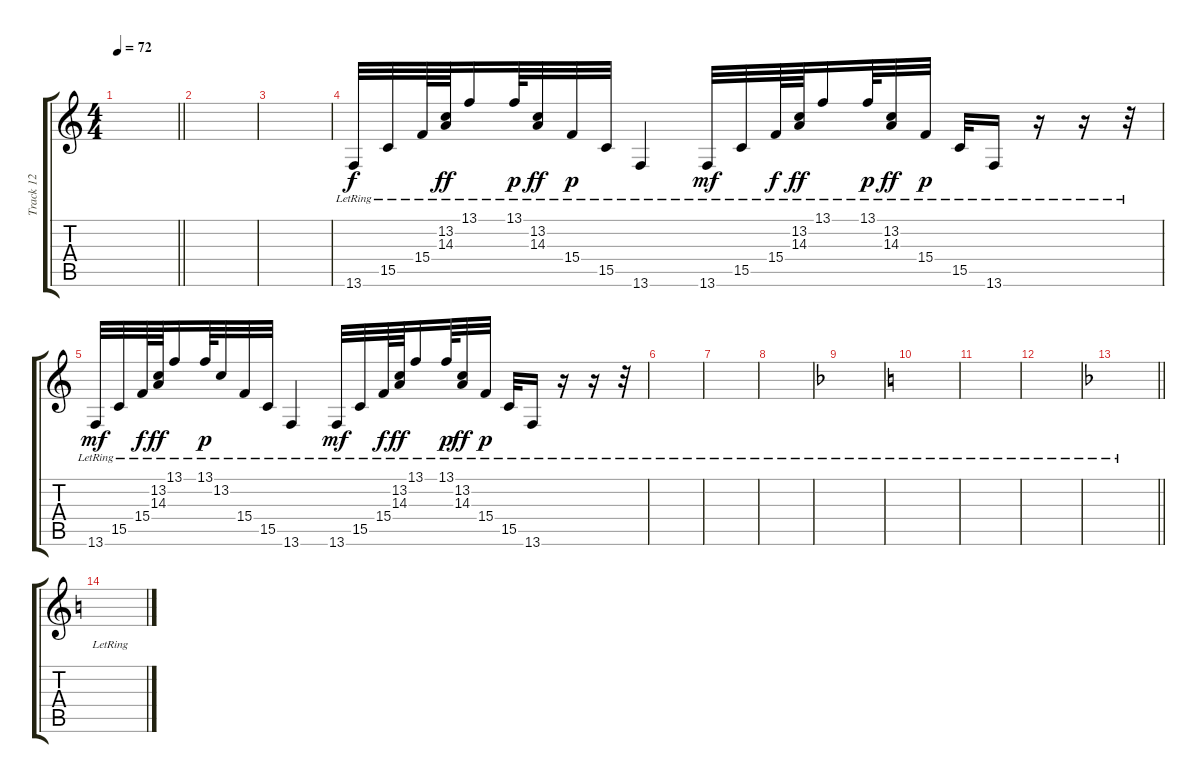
\track ("Track 12" "Track 12") {instrument orchestralharp}
\staff {score tabs}
\tuning (E4 B3 G3 D3 A2 E2) {hide}
\ts (4 4)
\tempo 72
\clef g2
\barLineRight lightlight
\ks c
|
|
|
13.6{lr}.32 15.5{lr}.32 15.4{lr}.64{dy f} (13.2{lr} 14.3).64{dy ff} 13.1{lr}.16 13.1{lr}.64{dy p} (13.2{lr} 14.3).32{dy ff} 15.4{lr}.32{dy p} 15.5{lr}.32 13.6{lr}.4 13.6{lr}.32{dy mf} 15.5{lr}.32 15.4{lr}.64{dy f} (13.2{lr} 14.3).64{dy ff} 13.1{lr}.16 13.1{lr}.64{dy p} (13.2{lr} 14.3).32{dy ff} 15.4{lr}.32{dy p} 15.5{lr}.32 13.6{lr}.16 r.16 r.16 r.32 |
13.6{lr}.32{dy mf} 15.5{lr}.32 15.4{lr}.64{dy f} (13.2{lr} 14.3).64{dy ff} 13.1{lr}.16 13.1{lr}.64{dy p} 13.2{lr}.32 15.4{lr}.32 15.5{lr}.32 13.6{lr}.4 13.6{lr}.32{dy mf} 15.5{lr}.32 15.4{lr}.64{dy f} (13.2{lr} 14.3).64{dy ff} 13.1{lr}.16 13.1{lr}.64{dy p} (13.2{lr} 14.3).32{dy ff} 15.4{lr}.32{dy p} 15.5{lr}.32 13.6{lr}.16 r.16 r.16 r.32 |
|
|
|
\ks f
|
\ks c
|
|
|
\barLineRight lightlight
\ks f
|
\ks c
